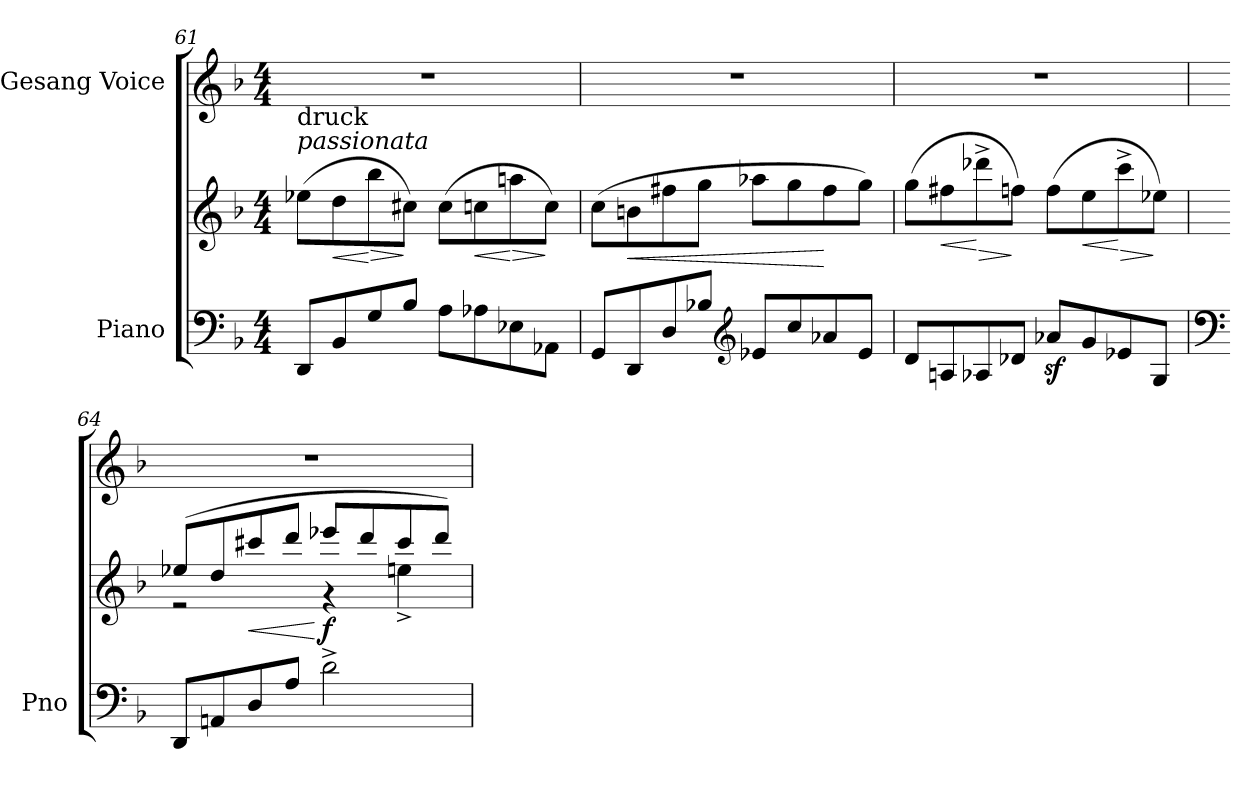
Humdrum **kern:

**kern	**kern	**dynam	**kern
*part2	*part2	*part2	*part1
*staff3	*staff2	*staff2/3	*staff1
*I"Piano	*	*	*I"Gesang Voice
*I'Pno	*	*	*
!!LO:LB:g=z
*clefF4	*clefG2	*	*clefG2
*k[b-]	*k[b-]	*	*k[b-]
*M4/4	*M4/4	*	*M4/4
=61	=61	=61	=61
!	!LO:TX:a:i:t=passionata	!	!
!	!LO:TX:a:t=druck	!	!
8DD/L	(>8ee-X\L	.	1r
!	!	!LO:HP:b	!
8BB-/	8dd\	<	.
!	!	!LO:HP:n=1:b	!
8G/	8bb-\	[ >	.
8B-/J	8cc#X\J)	]	.
8A\L	(>8cc#\L	.	.
!	!	!LO:HP:b	!
8A-X\	8ccn\	<	.
!	!	!LO:HP:n=1:b	!
8E-X\	8aan\	[ >	.
8AA-X\J	8cc\J)	]	.
=62	=62	=62	=62
8GG/L	(>8cc\L	.	1r
!	!	!LO:HP:b	!
8DD/	8bn\	<	.
8D/	8ff#X\	.	.
8B-X/J	8gg\J	.	.
*clefG2	*	*	*
8e-X/L	8aa-X\L	.	.
8cc/	8gg\	.	.
8a-X/	8ff#\	[	.
8e-/J	8gg\J)	.	.
=63	=63	=63	=63
8d/L	(>8gg\L	.	1r
!	!	!LO:HP:b	!
8An/	8ff#X\	<	.
!	!	!LO:HP:n=1:b	!
8A-X/	8ddd-X^\	[ >	.
8d-X/J	8ffn\J)	]	.
8a-Xz</L	(>8ff\L	.	.
!	!	!LO:HP:b	!
8g/	8ee\	<	.
!	!	!LO:HP:n=1:b	!
8e-X/	8ccc^\	[ >	.
8G/J	8ee-X\J)	]	.
=64	=64	=64	=64
*clefF4	*	*	*
*	*^	*	*
8DD/L	(>8ee-X/L	2r	.	1r
8AAn/	8dd/	.	.	.
!	!	!	!LO:HP:b	!
8D/	8ccc#X/	.	<	.
8A/J	8ddd/J	.	.	.
!	!	!	!LO:DY:n=1:b	!
2d^\	8eee-X/L	4r	[ f	.
.	8ddd/	.	.	.
.	8ccc#/	4een^\	.	.
.	8ddd/J)	.	.	.
*	*v	*v	*	*
=	=	=	=
*-	*-	*-	*-
